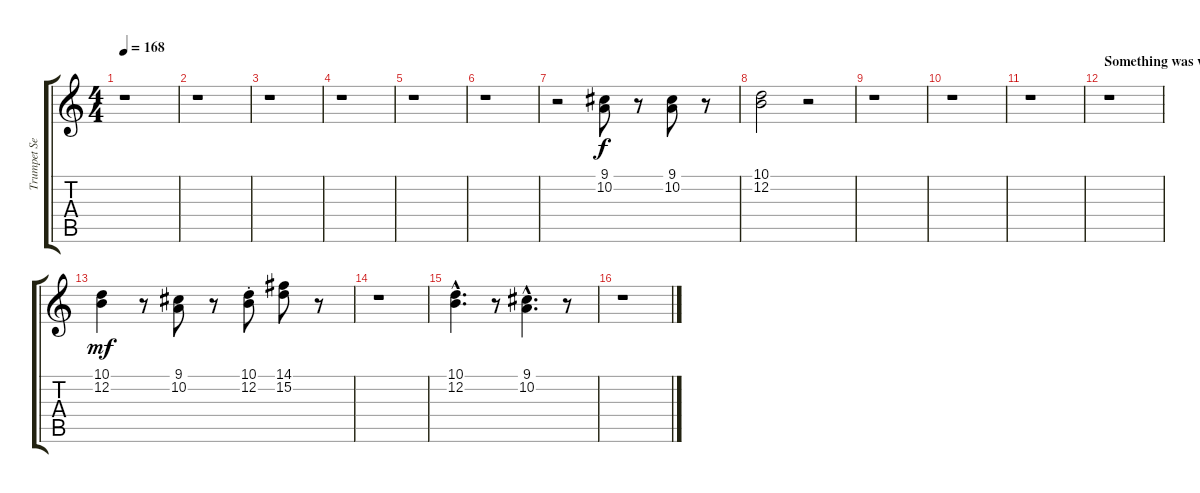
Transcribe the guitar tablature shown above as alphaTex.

\track ("Trumpet Section" "Trumpet Se") {instrument trombone}
\staff {score tabs}
\tuning (E4 B3 G3 D3 A2 E2) {hide}
\ts (4 4)
\tempo 168
\clef g2
\ks c
r.1{dy f} |
r.1 |
r.1 |
\section ("" "")
r.1 |
r.1 |
r.1 |
r.2 (9.1 10.2).8 r.8 (9.1 10.2).8 r.8 |
(10.1 12.2).2 r.2 |
r.1 |
r.1 |
r.1 |
\section ("" "Something was wrong")
r.1 |
(10.1 12.2).4{dy mf} r.8 (9.1 10.2).8 r.8 (10.1{st} 12.2{st}).8 (14.1 15.2).8 r.8 |
r.1 |
(10.1{hac} 12.2{hac}).4{d} r.8 (9.1{hac} 10.2{hac}).4{d} r.8 |
r.1
